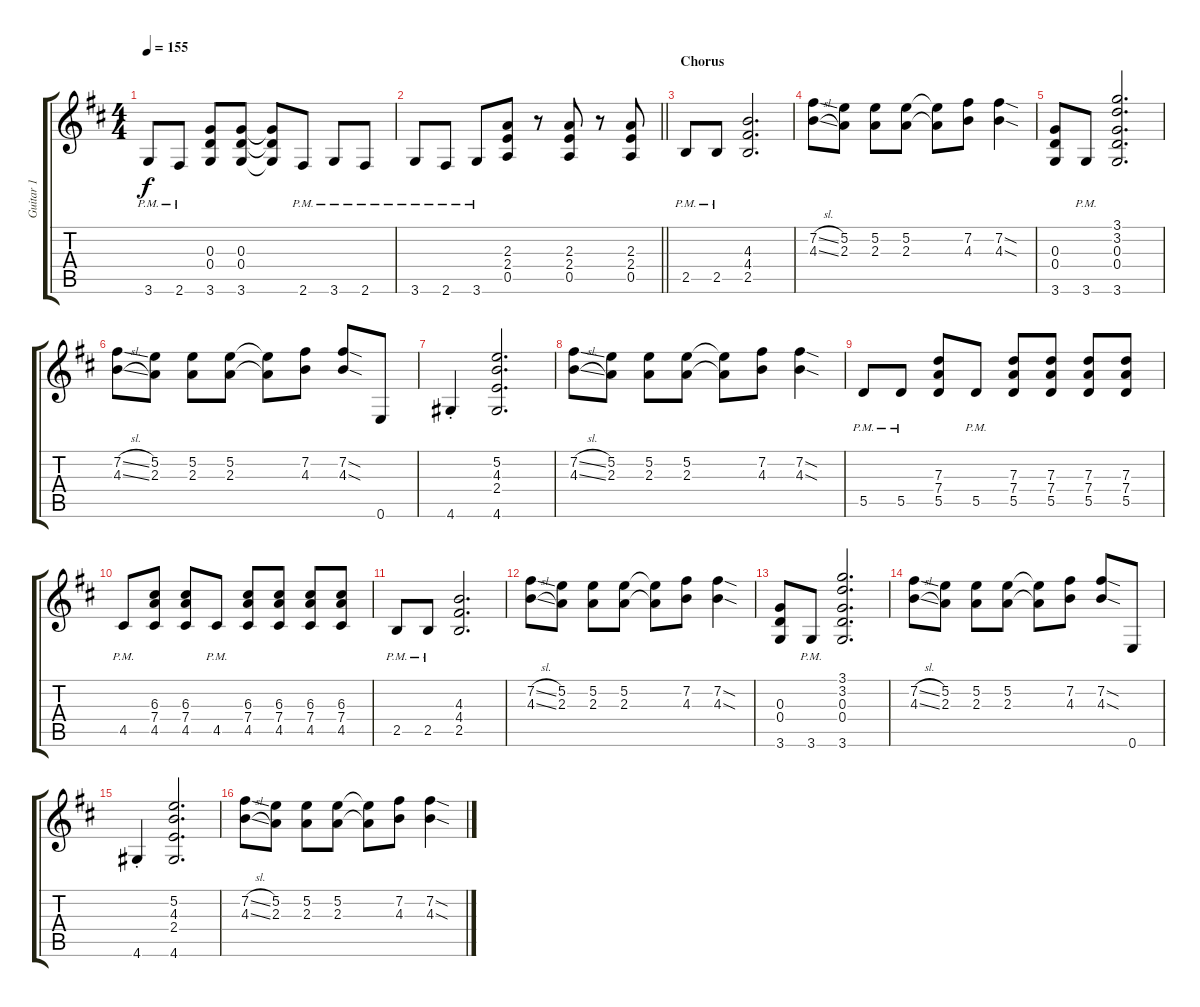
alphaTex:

\track ("Guitar 1" "Guitar 1") {instrument overdrivenguitar}
\staff {score tabs}
\tuning (E4 B3 G3 D3 A2 E2) {hide}
\ts (4 4)
\tempo 155
\clef g2
\ks d
3.6{pm}.8{dy f} 2.6{pm}.8 (0.3 0.4 3.6).8 (0.3 0.4 3.6).8 (0.3{t} 0.4{t} 3.6{t}).8 2.6{pm}.8 3.6{pm}.8 2.6{pm}.8 |
\barLineRight lightlight
3.6{pm}.8 2.6{pm}.8 3.6{pm}.8 (2.3 2.4 0.5).8 r.8 (2.3 2.4 0.5).8 r.8 (2.3 2.4 0.5).8 |
\section ("" "Chorus")
2.5{pm}.8 2.5{pm}.8 (4.3 4.4 2.5).2{d} |
(7.2{sl} 4.3{sl}).8 (5.2 2.3).8 (5.2 2.3).8 (5.2 2.3).8 (5.2{t} 2.3{t}).8 (7.2 4.3).8 (7.2{sod} 4.3{sod}).4 |
(0.3 0.4 3.6).8 3.6{pm}.8 (3.1 3.2 0.3 0.4 3.6).2{d} |
(7.2{sl} 4.3{sl}).8 (5.2 2.3).8 (5.2 2.3).8 (5.2 2.3).8 (5.2{t} 2.3{t}).8 (7.2 4.3).8 (7.2{sod} 4.3{sod}).8 0.6.8 |
4.6{st}.4 (5.2 4.3 2.4 4.6).2{d} |
(7.2{sl} 4.3{sl}).8 (5.2 2.3).8 (5.2 2.3).8 (5.2 2.3).8 (5.2{t} 2.3{t}).8 (7.2 4.3).8 (7.2{sod} 4.3{sod}).4 |
5.5{pm}.8 5.5{pm}.8 (7.3 7.4 5.5).8 5.5{pm}.8 (7.3 7.4 5.5).8 (7.3 7.4 5.5).8 (7.3 7.4 5.5).8 (7.3 7.4 5.5).8 |
4.5{pm}.8 (6.3 7.4 4.5).8 (6.3 7.4 4.5).8 4.5{pm}.8 (6.3 7.4 4.5).8 (6.3 7.4 4.5).8 (6.3 7.4 4.5).8 (6.3 7.4 4.5).8 |
2.5{pm}.8 2.5{pm}.8 (4.3 4.4 2.5).2{d} |
(7.2{sl} 4.3{sl}).8 (5.2 2.3).8 (5.2 2.3).8 (5.2 2.3).8 (5.2{t} 2.3{t}).8 (7.2 4.3).8 (7.2{sod} 4.3{sod}).4 |
(0.3 0.4 3.6).8 3.6{pm}.8 (3.1 3.2 0.3 0.4 3.6).2{d} |
(7.2{sl} 4.3{sl}).8 (5.2 2.3).8 (5.2 2.3).8 (5.2 2.3).8 (5.2{t} 2.3{t}).8 (7.2 4.3).8 (7.2{sod} 4.3{sod}).8 0.6.8 |
4.6{st}.4 (5.2 4.3 2.4 4.6).2{d} |
(7.2{sl} 4.3{sl}).8 (5.2 2.3).8 (5.2 2.3).8 (5.2 2.3).8 (5.2{t} 2.3{t}).8 (7.2 4.3).8 (7.2{sod} 4.3{sod}).4
